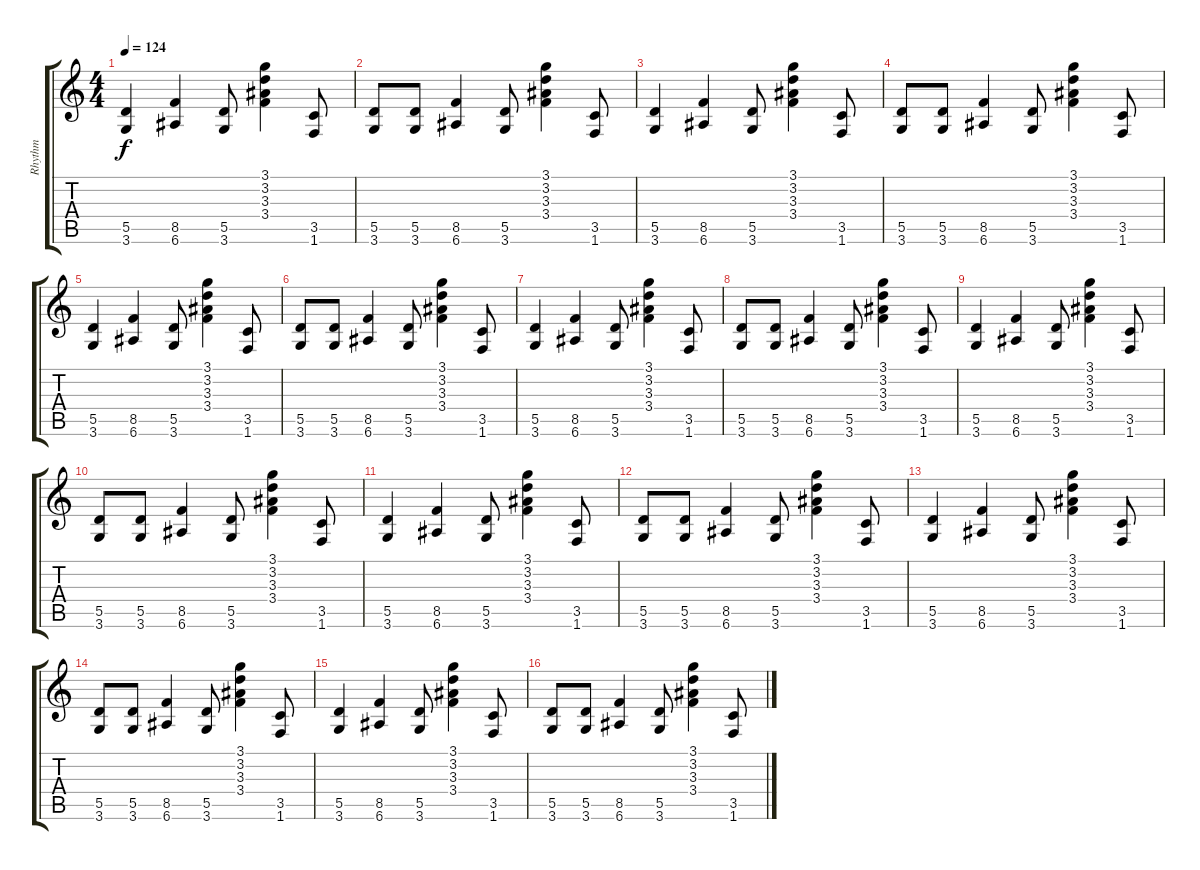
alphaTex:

\track ("Rhythm" "Rhythm") {instrument overdrivenguitar}
\staff {score tabs}
\tuning (E4 B3 G3 D3 A2 E2) {hide}
\ts (4 4)
\tempo 124
\clef g2
\ks c
(5.5 3.6).4{dy f} (8.5 6.6).4 (5.5 3.6).8 (3.1 3.2 3.3 3.4).4 (3.5 1.6).8 |
(5.5 3.6).8 (5.5 3.6).8 (8.5 6.6).4 (5.5 3.6).8 (3.1 3.2 3.3 3.4).4 (3.5 1.6).8 |
(5.5 3.6).4 (8.5 6.6).4 (5.5 3.6).8 (3.1 3.2 3.3 3.4).4 (3.5 1.6).8 |
(5.5 3.6).8 (5.5 3.6).8 (8.5 6.6).4 (5.5 3.6).8 (3.1 3.2 3.3 3.4).4 (3.5 1.6).8 |
(5.5 3.6).4 (8.5 6.6).4 (5.5 3.6).8 (3.1 3.2 3.3 3.4).4 (3.5 1.6).8 |
(5.5 3.6).8 (5.5 3.6).8 (8.5 6.6).4 (5.5 3.6).8 (3.1 3.2 3.3 3.4).4 (3.5 1.6).8 |
(5.5 3.6).4 (8.5 6.6).4 (5.5 3.6).8 (3.1 3.2 3.3 3.4).4 (3.5 1.6).8 |
(5.5 3.6).8 (5.5 3.6).8 (8.5 6.6).4 (5.5 3.6).8 (3.1 3.2 3.3 3.4).4 (3.5 1.6).8 |
(5.5 3.6).4 (8.5 6.6).4 (5.5 3.6).8 (3.1 3.2 3.3 3.4).4 (3.5 1.6).8 |
(5.5 3.6).8 (5.5 3.6).8 (8.5 6.6).4 (5.5 3.6).8 (3.1 3.2 3.3 3.4).4 (3.5 1.6).8 |
(5.5 3.6).4 (8.5 6.6).4 (5.5 3.6).8 (3.1 3.2 3.3 3.4).4 (3.5 1.6).8 |
(5.5 3.6).8 (5.5 3.6).8 (8.5 6.6).4 (5.5 3.6).8 (3.1 3.2 3.3 3.4).4 (3.5 1.6).8 |
(5.5 3.6).4 (8.5 6.6).4 (5.5 3.6).8 (3.1 3.2 3.3 3.4).4 (3.5 1.6).8 |
(5.5 3.6).8 (5.5 3.6).8 (8.5 6.6).4 (5.5 3.6).8 (3.1 3.2 3.3 3.4).4 (3.5 1.6).8 |
(5.5 3.6).4 (8.5 6.6).4 (5.5 3.6).8 (3.1 3.2 3.3 3.4).4 (3.5 1.6).8 |
(5.5 3.6).8 (5.5 3.6).8 (8.5 6.6).4 (5.5 3.6).8 (3.1 3.2 3.3 3.4).4 (3.5 1.6).8
